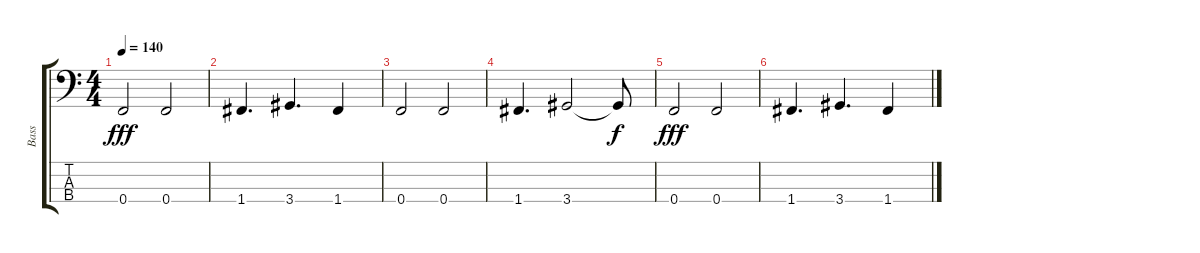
\track ("Bass" "Bass") {instrument electricbassfinger}
\staff {score tabs}
\tuning (Ab2 Eb2 Bb1 F1) {hide}
\ts (4 4)
\tempo 140
\clef f4
\ks c
0.4.2{dy fff} 0.4.2 |
1.4.4{d} 3.4.4{d} 1.4.4 |
0.4.2 0.4.2 |
1.4.4{d} 3.4.2 3.4{t}.8{dy f} |
0.4.2{dy fff} 0.4.2 |
1.4.4{d} 3.4.4{d} 1.4.4
